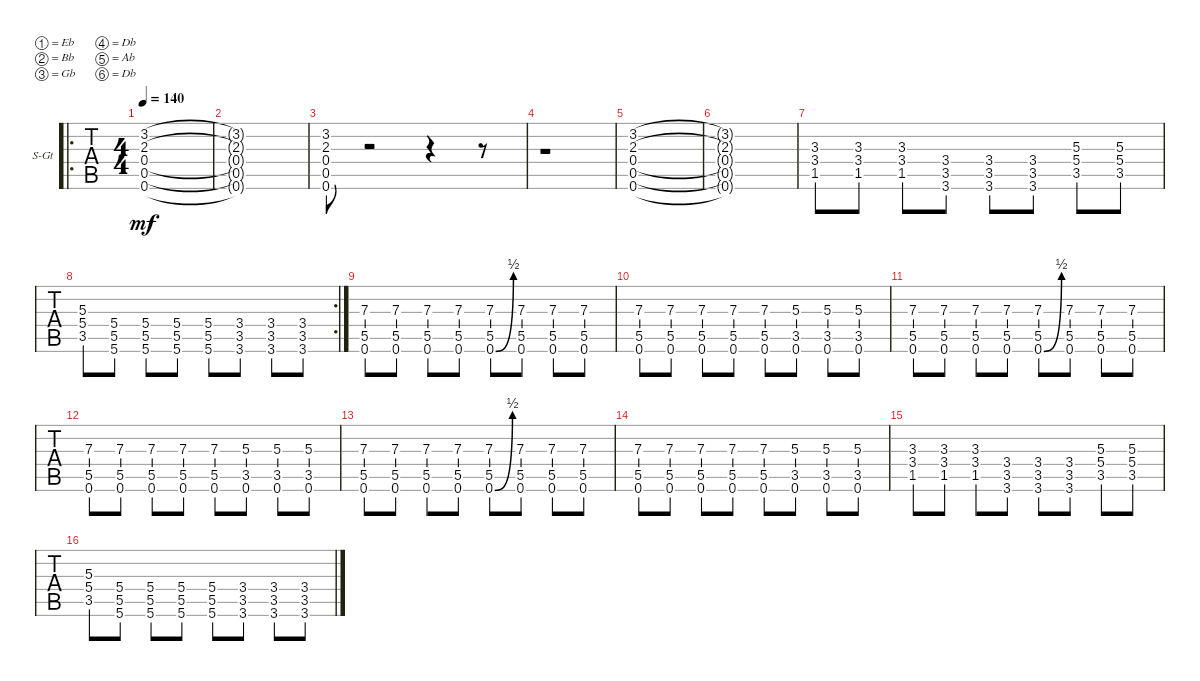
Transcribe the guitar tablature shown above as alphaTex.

\defaultSystemsLayout 4
\bracketExtendMode groupsimilarinstruments
\firstSystemTrackNameOrientation horizontal
\otherSystemsTrackNameOrientation horizontal
\track ("Steel Guitar" "S-Gt") {instrument acousticguitarsteel}
\staff {tabs}
\tuning (Eb4 Bb3 Gb3 Db3 Ab2 Db2)
\ro
\ts (4 4)
\tempo 140
\clef g2
\ks c
(0.6 0.5 0.4 2.3 3.2).1{dy mf instrument acousticguitarsteel} |
(0.6{t} 0.5{t} 0.4{t} 2.3{t} 3.2{t}).1 |
(0.6 0.5 0.4 2.3 3.2).8 r.2 r.4 r.8 |
r.1 |
(0.6 0.5 0.4 2.3 3.2).1 |
(0.6{t} 0.5{t} 0.4{t} 2.3{t} 3.2{t}).1 |
(1.5 3.4 3.3).8 (3.3 3.4 1.5).8 (1.5 3.4 3.3).8 (3.6 3.5 3.4).8 (3.4 3.5 3.6).8 (3.6 3.5 3.4).8 (3.5 5.4 5.3).8 (3.5 5.4 5.3).8 |
\rc 2
(3.5 5.4 5.3).8 (5.6 5.5 5.4).8 (5.4 5.5 5.6).8 (5.6 5.5 5.4).8 (5.4 5.5 5.6).8 (3.6 3.5 3.4).8 (3.4 3.5 3.6).8 (3.4 3.5 3.6).8 |
(0.6 5.5 7.3).8 (0.6 5.5 7.3).8 (0.6 5.5 7.3).8 (0.6 5.5 7.3).8 (0.6{be (bend 0 0 14.399999999999999 2)} 5.5 7.3).8 (0.6 5.5 7.3).8 (7.3 5.5 0.6).8 (7.3 5.5 0.6).8 |
(5.5 7.3 0.6).8 (5.5 7.3 0.6).8 (5.5 7.3 0.6).8 (7.3 5.5 0.6).8 (7.3 5.5 0.6).8 (5.3 3.5 0.6).8 (5.3 3.5 0.6).8 (5.3 3.5 0.6).8 |
(0.6 5.5 7.3).8 (0.6 5.5 7.3).8 (0.6 5.5 7.3).8 (0.6 5.5 7.3).8 (0.6{be (bend 0 0 14.399999999999999 2)} 5.5 7.3).8 (0.6 5.5 7.3).8 (7.3 5.5 0.6).8 (7.3 5.5 0.6).8 |
(5.5 7.3 0.6).8 (5.5 7.3 0.6).8 (5.5 7.3 0.6).8 (7.3 5.5 0.6).8 (7.3 5.5 0.6).8 (5.3 3.5 0.6).8 (5.3 3.5 0.6).8 (5.3 3.5 0.6).8 |
(0.6 5.5 7.3).8 (0.6 5.5 7.3).8 (0.6 5.5 7.3).8 (0.6 5.5 7.3).8 (0.6{be (bend 0 0 14.399999999999999 2)} 5.5 7.3).8 (0.6 5.5 7.3).8 (7.3 5.5 0.6).8 (7.3 5.5 0.6).8 |
(5.5 7.3 0.6).8 (5.5 7.3 0.6).8 (5.5 7.3 0.6).8 (7.3 5.5 0.6).8 (7.3 5.5 0.6).8 (5.3 3.5 0.6).8 (5.3 3.5 0.6).8 (5.3 3.5 0.6).8 |
(1.5 3.4 3.3).8 (3.3 3.4 1.5).8 (1.5 3.4 3.3).8 (3.6 3.5 3.4).8 (3.4 3.5 3.6).8 (3.6 3.5 3.4).8 (3.5 5.4 5.3).8 (3.5 5.4 5.3).8 |
(3.5 5.4 5.3).8 (5.6 5.5 5.4).8 (5.4 5.5 5.6).8 (5.6 5.5 5.4).8 (5.4 5.5 5.6).8 (3.6 3.5 3.4).8 (3.4 3.5 3.6).8 (3.4 3.5 3.6).8
